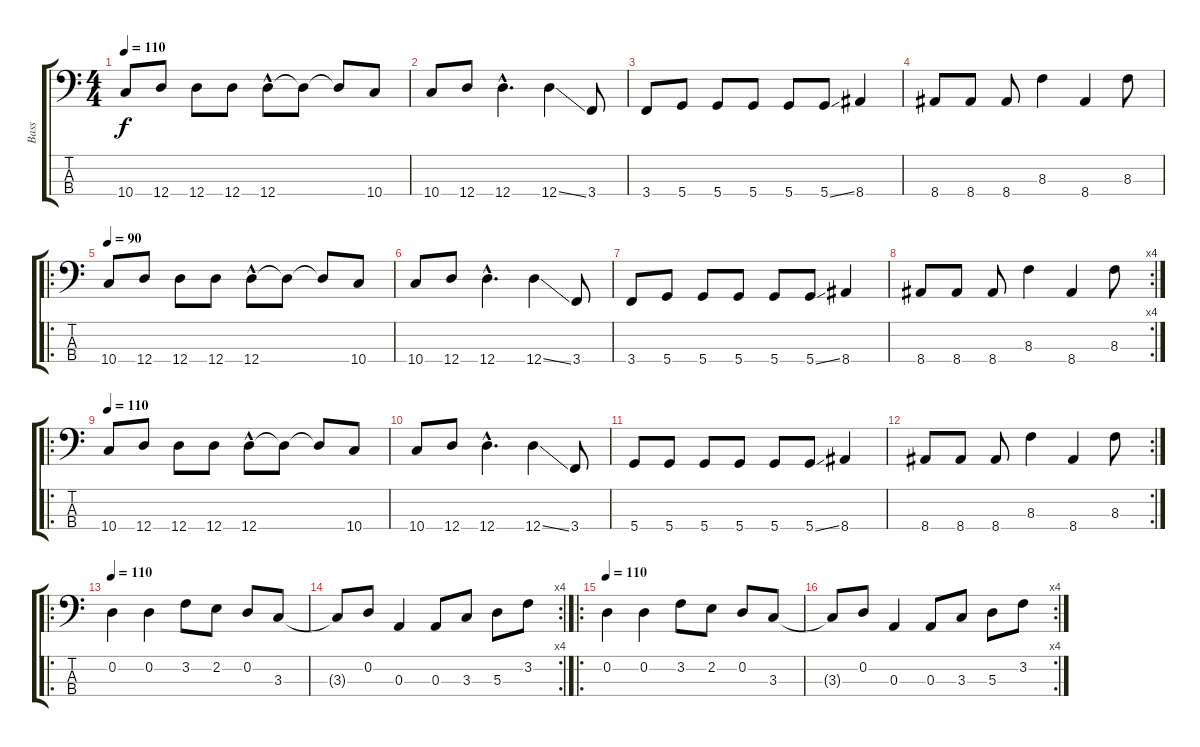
\track ("Bass" "Bass") {instrument electricbassfinger}
\staff {score tabs}
\tuning (G2 D2 A1 D1) {hide}
\ts (4 4)
\tempo 110
\clef f4
\ks c
10.4.8{dy f} 12.4.8 12.4.8 12.4.8 12.4{hac}.8 12.4{t}.8 12.4{t}.8 10.4.8 |
10.4.8 12.4.8 12.4{hac}.4{d} 12.4{ss}.4 3.4.8 |
3.4.8 5.4.8 5.4.8 5.4.8 5.4.8 5.4{ss}.8 8.4.4 |
8.4.8 8.4.8 8.4.8 8.3.4 8.4.4 8.3.8 |
\ro
\tempo 90
10.4.8 12.4.8 12.4.8 12.4.8 12.4{hac}.8 12.4{t}.8 12.4{t}.8 10.4.8 |
10.4.8 12.4.8 12.4{hac}.4{d} 12.4{ss}.4 3.4.8 |
3.4.8 5.4.8 5.4.8 5.4.8 5.4.8 5.4{ss}.8 8.4.4 |
\rc 4
8.4.8 8.4.8 8.4.8 8.3.4 8.4.4 8.3.8 |
\ro
\tempo 110
10.4.8 12.4.8 12.4.8 12.4.8 12.4{hac}.8 12.4{t}.8 12.4{t}.8 10.4.8 |
10.4.8 12.4.8 12.4{hac}.4{d} 12.4{ss}.4 3.4.8 |
5.4.8 5.4.8 5.4.8 5.4.8 5.4.8 5.4{ss}.8 8.4.4 |
\rc 2
8.4.8 8.4.8 8.4.8 8.3.4 8.4.4 8.3.8 |
\ro
\tempo 110
0.2.4 0.2.4 3.2.8 2.2.8 0.2.8 3.3.8 |
\rc 4
3.3{t}.8 0.2.8 0.3.4 0.3.8 3.3.8 5.3.8 3.2.8 |
\ro
\tempo 110
0.2.4 0.2.4 3.2.8 2.2.8 0.2.8 3.3.8 |
\rc 4
3.3{t}.8 0.2.8 0.3.4 0.3.8 3.3.8 5.3.8 3.2.8
